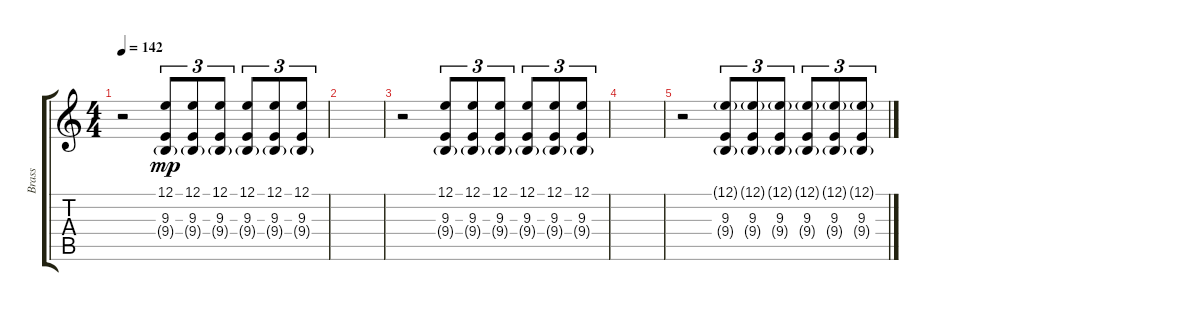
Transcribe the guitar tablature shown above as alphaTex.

\track ("Brass" "Brass") {instrument brasssection}
\staff {score tabs}
\tuning (E4 B3 G3 D3 A2 E2) {hide}
\ts (4 4)
\tempo 142
\clef g2
\ks c
r.2{dy mp} (12.1 9.3 9.4{g}).8{tu (3 2)} (12.1 9.3 9.4{g}).8{tu (3 2)} (12.1 9.3 9.4{g}).8{tu (3 2)} (12.1 9.3 9.4{g}).8{tu (3 2)} (12.1 9.3 9.4{g}).8{tu (3 2)} (12.1 9.3 9.4{g}).8{tu (3 2)} |
|
r.2 (12.1 9.3 9.4{g}).8{tu (3 2)} (12.1 9.3 9.4{g}).8{tu (3 2)} (12.1 9.3 9.4{g}).8{tu (3 2)} (12.1 9.3 9.4{g}).8{tu (3 2)} (12.1 9.3 9.4{g}).8{tu (3 2)} (12.1 9.3 9.4{g}).8{tu (3 2)} |
|
r.2 (12.1{g} 9.3 9.4{g}).8{tu (3 2)} (12.1{g} 9.3 9.4{g}).8{tu (3 2)} (12.1{g} 9.3 9.4{g}).8{tu (3 2)} (12.1{g} 9.3 9.4{g}).8{tu (3 2)} (12.1{g} 9.3 9.4{g}).8{tu (3 2)} (12.1{g} 9.3 9.4{g}).8{tu (3 2)}
